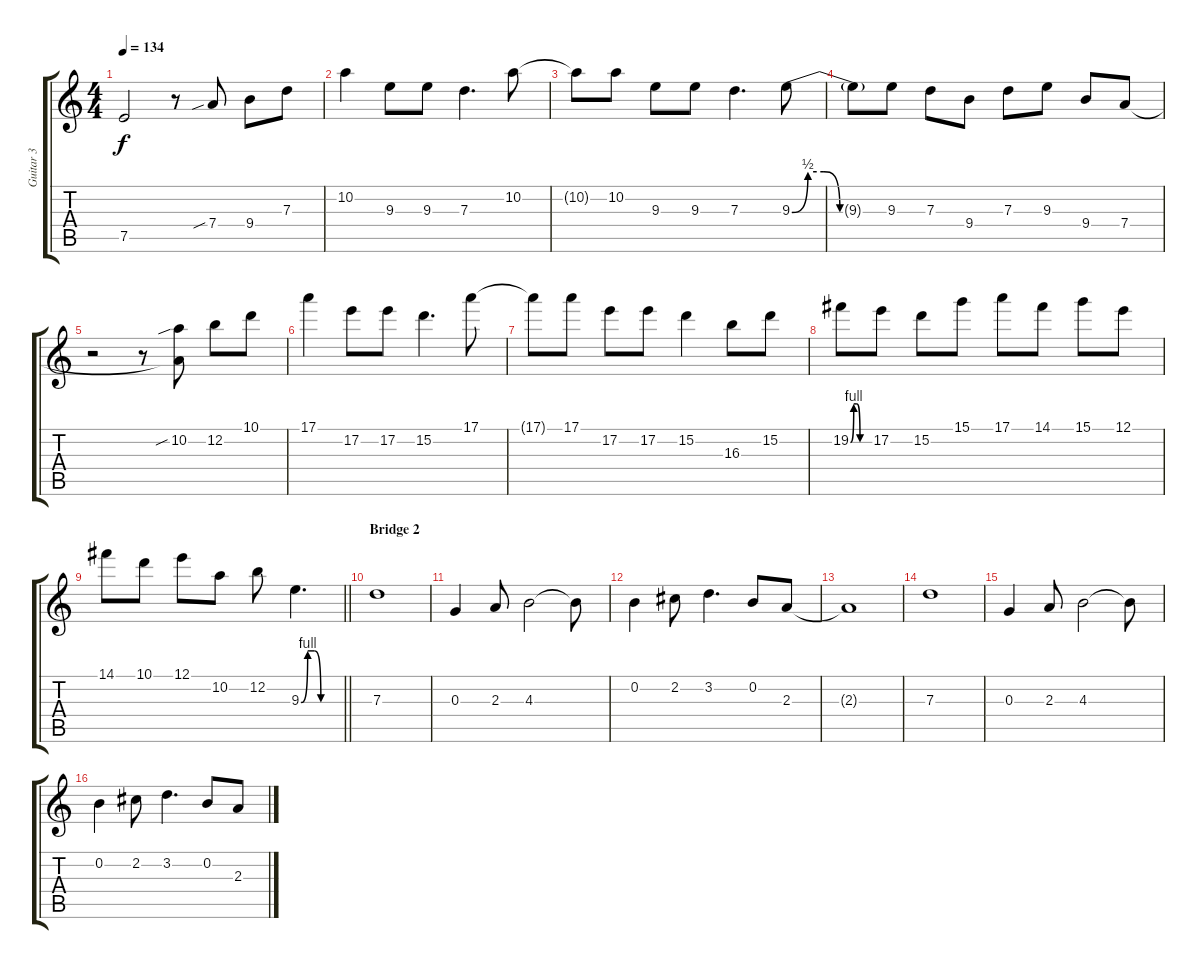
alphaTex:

\track ("Guitar 3" "Guitar 3") {instrument overdrivenguitar}
\staff {score tabs}
\tuning (E4 B3 G3 D3 A2 E2) {hide}
\ts (4 4)
\tempo 134
\clef g2
\ks c
7.5{t}.2{dy f} r.8 7.4{sib}.8 9.4.8 7.3.8 |
10.2.4 9.3.8 9.3.8 7.3.4{d} 10.2.8 |
10.2{t}.8 10.2.8 9.3.8 9.3.8 7.3.4{d} 9.3{be (custom 0 0 10 2 20 2 30 0 60 0)}.8 |
9.3{t}.8 9.3.8 7.3.8 9.4.8 7.3.8 9.3.8 9.4.8 7.4.8 |
r.2 r.8 (10.2{sib} 7.4{t}).8 12.2.8 10.1.8 |
17.1.4 17.2.8 17.2.8 15.2.4{d} 17.1.8 |
17.1{t}.8 17.1.8 17.2.8 17.2.8 15.2.4 16.3.8 15.2.8 |
19.2{be (custom 0 0 10 4 20 4 30 0 60 0)}.8 17.2.8 15.2.8 15.1.8 17.1.8 14.1.8 15.1.8 12.1.8 |
\barLineRight lightlight
14.1.8 10.1.8 12.1.8 10.2.8 12.2.8 9.3{be (custom 0 0 10 4 20 4 30 0 60 0)}.4{d} |
\section ("" "Bridge 2")
7.3.1{volume 3} |
0.3.4{volume 9 instrument overdrivenguitar} 2.3.8 4.3.2 4.3{t}.8 |
0.2.4 2.2.8 3.2.4{d} 0.2.8 2.3.8 |
2.3{t}.1{volume 4} |
7.3.1{volume 9 instrument overdrivenguitar} |
0.3.4{volume 9 instrument overdrivenguitar} 2.3.8 4.3.2 4.3{t}.8 |
0.2.4 2.2.8 3.2.4{d} 0.2.8 2.3.8
